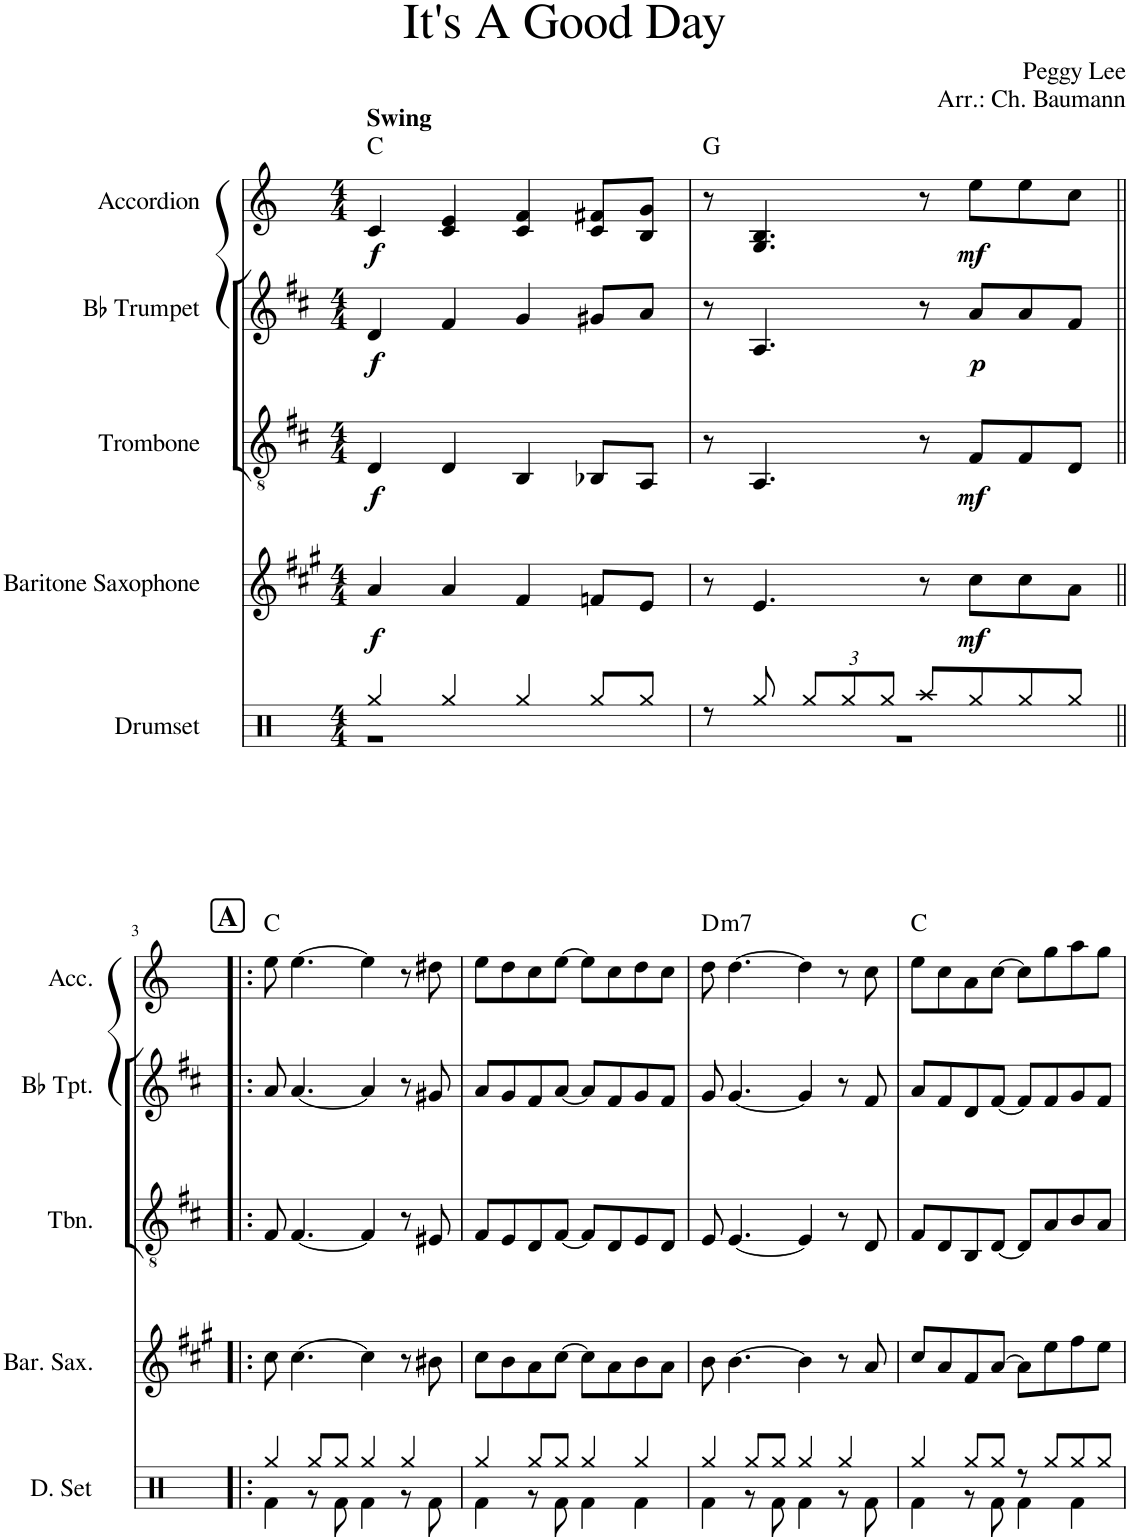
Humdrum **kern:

**kern	**kern	**dynam	**kern	**dynam	**kern	**dynam	**kern	**dynam	**harte
*part5	*part4	*part4	*part3	*part3	*part2	*part2	*part1	*part1	*part1
*staff5	*staff4	*staff4	*staff3	*staff3	*staff2	*staff2	*staff1	*staff1	*
*I"Drumset	*I"Baritone Saxophone	*	*I"Trombone	*	*I"Bb Trumpet	*	*I"Accordion	*	*
*I'D. Set	*I'Bar. Sax.	*	*I'Tbn.	*	*I'Bb Tpt.	*	*I'Acc.	*	*
*clefX	*clefG2	*	*clefGv2	*	*clefG2	*	*clefG2	*	*
*	*Trd12c21	*	*Trd1c2	*	*Trd1c2	*	*	*	*
*k[]	*k[f#c#g#]	*	*k[f#c#]	*	*k[f#c#]	*	*k[]	*	*
*M4/4	*M4/4	*	*M4/4	*	*M4/4	*	*M4/4	*	*
=1	=1	=1	=1	=1	=1	=1	=1	=1	=1
*^	*	*	*	*	*	*	*	*	*
!	!	!	!	!	!	!	!	!LO:TX:a:B:t=Swing	!	!
!	!	!	!LO:DY:b	!	!LO:DY:b	!	!LO:DY:b	!	!LO:DY:b	!
4Rgg/	1r	4a/	f	4D/	f	4d/	f	4c/	f	C:maj
4Rgg/	.	4a/	.	4D/	.	4f#/	.	4c/ 4e/	.	.
4Rgg/	.	4f#/	.	4BB/	.	4g/	.	4c/ 4f/	.	.
8Rgg/L	.	8fn/L	.	8BB-X/L	.	8g#X/L	.	8c/ 8f#X/L	.	.
8Rgg/J	.	8e/J	.	8AA/J	.	8a/J	.	8B/ 8g/J	.	.
=2	=2	=2	=2	=2	=2	=2	=2	=2	=2	=2
8r	1r	8r	.	8r	.	8r	.	8r	.	G:maj
8Rgg/	.	4.e/	.	4.AA/	.	4.A/	.	4.G/ 4.B/	.	.
*Xbrackettup	*	*	*	*	*	*	*	*	*	*
12Rgg/L	.	.	.	.	.	.	.	.	.	.
12Rgg/	.	.	.	.	.	.	.	.	.	.
12Rgg/J	.	.	.	.	.	.	.	.	.	.
8Raa/L	.	8r	.	8r	.	8r	.	8r	.	.
!	!	!	!LO:DY:b	!	!LO:DY:b	!	!LO:DY:b	!	!LO:DY:b	!
8Rgg/	.	8cc#\L	mf	8F#/L	mf	8a/L	p	8ee\L	mf	.
8Rgg/	.	8cc#\	.	8F#/	.	8a/	.	8ee\	.	.
8Rgg/J	.	8a\J	.	8D/J	.	8f#/J	.	8cc\J	.	.
!!LO:LB:g=z
!!LO:REH:place=s1:a:B:cj:fs=14:t=A
=3!|:	=3!|:	=3!|:	=3!|:	=3!|:	=3!|:	=3!|:	=3!|:	=3!|:	=3!|:	=3!|:
4Rgg/	4Rf\	8cc#\	.	8F#/	.	8a/	.	8ee\	.	C:maj
.	.	[4.cc#\	.	[4.F#/	.	[4.a/	.	[4.ee\	.	.
8Rgg/L	8r	.	.	.	.	.	.	.	.	.
8Rgg/J	8Rf\	.	.	.	.	.	.	.	.	.
4Rgg/	4Rf\	4cc#\]	.	4F#/]	.	4a/]	.	4ee\]	.	.
4Rgg/	8r	8r	.	8r	.	8r	.	8r	.	.
.	8Rf\	8b#X\	.	8E#X/	.	8g#X/	.	8dd#X\	.	.
=4	=4	=4	=4	=4	=4	=4	=4	=4	=4	=4
4Rgg/	4Rf\	8cc#\L	.	8F#/L	.	8a/L	.	8ee\L	.	.
.	.	8b\	.	8E/	.	8g/	.	8dd\	.	.
8Rgg/L	8r	8a\	.	8D/	.	8f#/	.	8cc\	.	.
8Rgg/J	8Rf\	[8cc#\J	.	[8F#/J	.	[8a/J	.	[8ee\J	.	.
4Rgg/	4Rf\	8cc#\L]	.	8F#/L]	.	8a/L]	.	8ee\L]	.	.
.	.	8a\	.	8D/	.	8f#/	.	8cc\	.	.
4Rgg/	4Rf\	8b\	.	8E/	.	8g/	.	8dd\	.	.
.	.	8a\J	.	8D/J	.	8f#/J	.	8cc\J	.	.
=5	=5	=5	=5	=5	=5	=5	=5	=5	=5	=5
!	!	!	!	!	!	!	!	!	!	!LO:H:kt=m7
4Rgg/	4Rf\	8b\	.	8E/	.	8g/	.	8dd\	.	D:min7
.	.	[4.b\	.	[4.E/	.	[4.g/	.	[4.dd\	.	.
8Rgg/L	8r	.	.	.	.	.	.	.	.	.
8Rgg/J	8Rf\	.	.	.	.	.	.	.	.	.
4Rgg/	4Rf\	4b\]	.	4E/]	.	4g/]	.	4dd\]	.	.
4Rgg/	8r	8r	.	8r	.	8r	.	8r	.	.
.	8Rf\	8a/	.	8D/	.	8f#/	.	8cc\	.	.
=6	=6	=6	=6	=6	=6	=6	=6	=6	=6	=6
4Rgg/	4Rf\	8cc#/L	.	8F#/L	.	8a/L	.	8ee\L	.	C:maj
.	.	8a/	.	8D/	.	8f#/	.	8cc\	.	.
8Rgg/L	8r	8f#/	.	8BB/	.	8d/	.	8a\	.	.
8Rgg/J	8Rf\	[8a/J	.	[8D/J	.	[8f#/J	.	[8cc\J	.	.
8r	4Rf\	8a\L]	.	8D/L]	.	8f#/L]	.	8cc\L]	.	.
8Rgg/L	.	8ee\	.	8A/	.	8f#/	.	8gg\	.	.
8Rgg/	4Rf\	8ff#\	.	8B/	.	8g/	.	8aa\	.	.
8Rgg/J	.	8ee\J	.	8A/J	.	8f#/J	.	8gg\J	.	.
*v	*v	*	*	*	*	*	*	*	*	*
=	=	=	=	=	=	=	=	=	=
*-	*-	*-	*-	*-	*-	*-	*-	*-	*-
